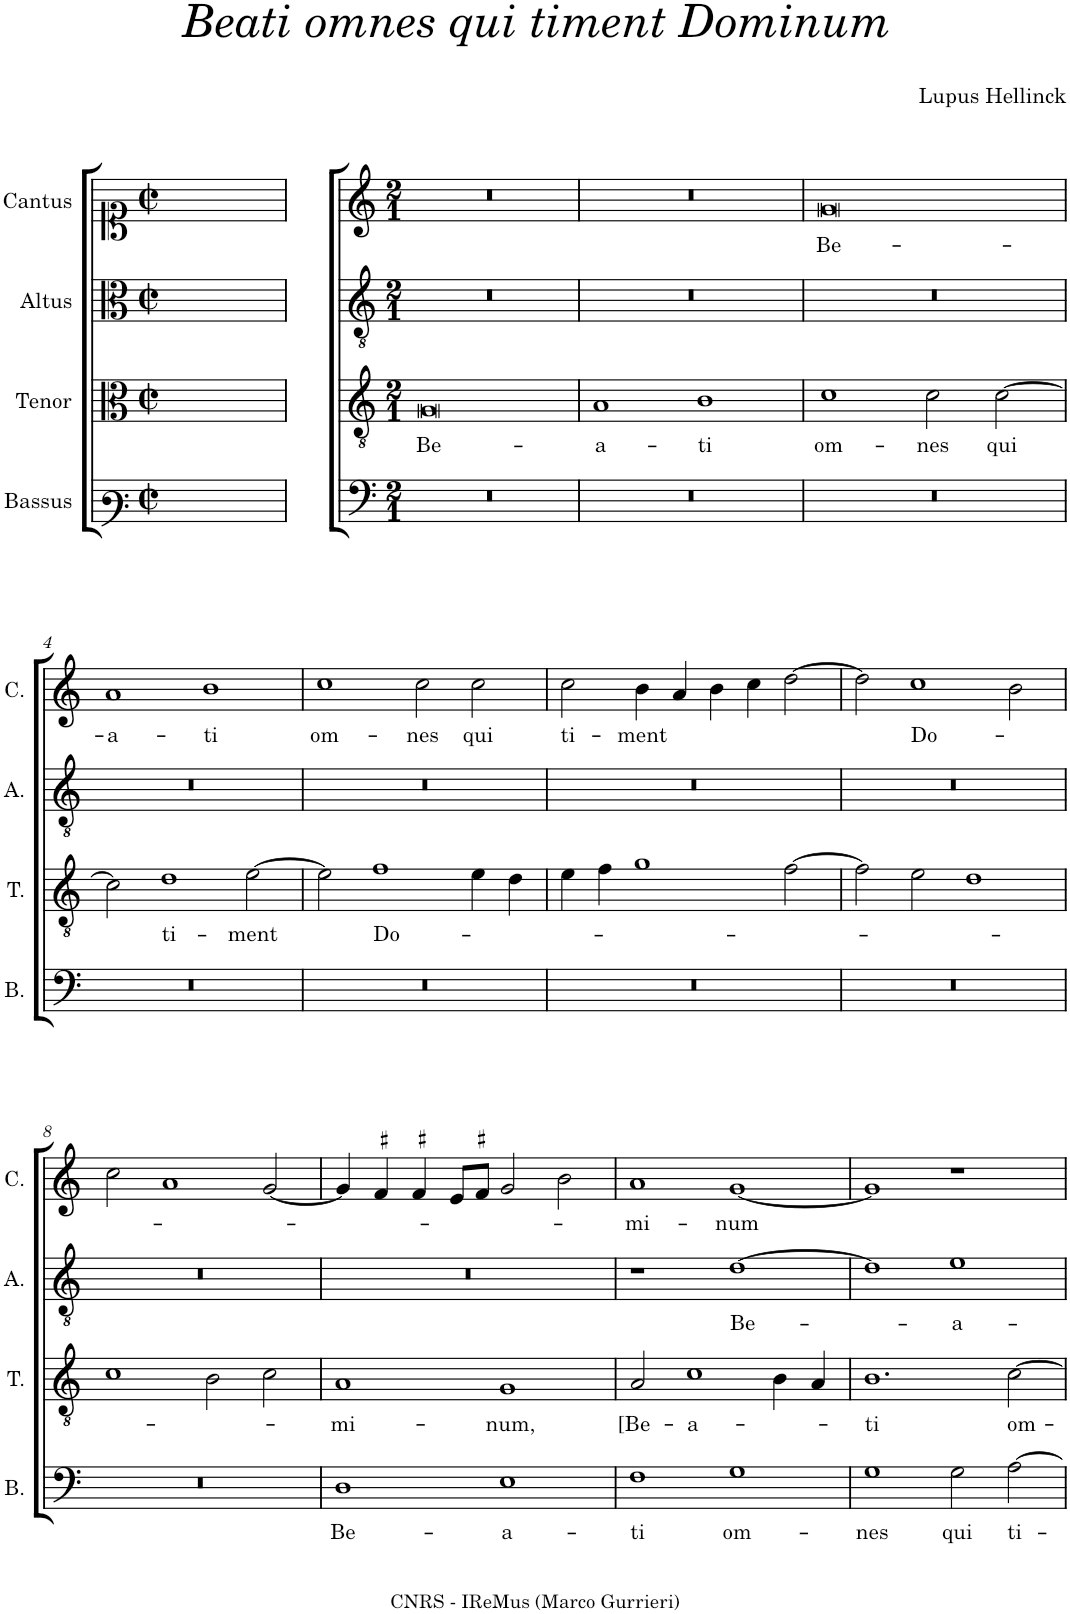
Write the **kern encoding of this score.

**kern	**text	**kern	**text	**kern	**text	**kern	**text
*part4	*part4	*part3	*part3	*part2	*part2	*part1	*part1
*staff4	*staff4	*staff3	*staff3	*staff2	*staff2	*staff1	*staff1
*I"Bassus	*	*I"Tenor	*	*I"Altus	*	*I"Cantus	*
*I'B.	*	*I'T.	*	*I'A.	*	*I'C.	*
*clefF3	*	*clefC3	*	*clefC3	*	*clefC1	*
*k[]	*	*k[]	*	*k[]	*	*k[]	*
*M2/2	*	*M2/2	*	*M2/2	*	*M2/2	*
*met(c|)	*	*met(c|)	*	*met(c|)	*	*met(c|)	*
=	=	=	=	=	=	=	=
1ryy	.	1ryy	.	1ryy	.	1ryy	.
=1	=1	=1	=1	=1	=1	=1	=1
*clefF4	*	*clefGv2	*	*clefGv2	*	*clefG2	*
*M2/1	*	*M2/1	*	*M2/1	*	*M2/1	*
!	!	!	!LO:LY:b	!	!	!	!
0r	.	0G	Be-	0r	.	0r	.
=2	=2	=2	=2	=2	=2	=2	=2
!	!	!	!LO:LY:b	!	!	!	!
0r	.	1A	-a-	0r	.	0r	.
!	!	!	!LO:LY:b	!	!	!	!
.	.	1B	-ti	.	.	.	.
=3	=3	=3	=3	=3	=3	=3	=3
!	!	!	!LO:LY:b	!	!	!	!LO:LY:b
0r	.	1c	om-	0r	.	0g	Be-
!	!	!	!LO:LY:b	!	!	!	!
.	.	2c\	-nes	.	.	.	.
!	!	!	!LO:LY:b	!	!	!	!
.	.	[2c\	qui	.	.	.	.
!!LO:LB:g=z
=4	=4	=4	=4	=4	=4	=4	=4
!	!	!	!	!	!	!	!LO:LY:b
0r	.	2c\]	.	0r	.	1a	-a-
!	!	!	!LO:LY:b	!	!	!	!
.	.	1d	ti-	.	.	.	.
!	!	!	!	!	!	!	!LO:LY:b
.	.	.	.	.	.	1b	-ti
!	!	!	!LO:LY:b	!	!	!	!
.	.	[2e\	-ment	.	.	.	.
=5	=5	=5	=5	=5	=5	=5	=5
!	!	!	!	!	!	!	!LO:LY:b
0r	.	2e\]	.	0r	.	1cc	om-
!	!	!	!LO:LY:b	!	!	!	!
.	.	1f	Do-	.	.	.	.
!	!	!	!	!	!	!	!LO:LY:b
.	.	.	.	.	.	2cc\	-nes
!	!	!	!	!	!	!	!LO:LY:b
.	.	4e\	.	.	.	2cc\	qui
.	.	4d\	.	.	.	.	.
=6	=6	=6	=6	=6	=6	=6	=6
!	!	!	!	!	!	!	!LO:LY:b
0r	.	4e\	.	0r	.	2cc\	ti-
.	.	4f\	.	.	.	.	.
!	!	!	!	!	!	!	!LO:LY:b
.	.	1g	.	.	.	4b\	-ment
.	.	.	.	.	.	4a/	.
.	.	.	.	.	.	4b\	.
.	.	.	.	.	.	4cc\	.
.	.	[2f\	.	.	.	[2dd\	.
=7	=7	=7	=7	=7	=7	=7	=7
0r	.	2f\]	.	0r	.	2dd\]	.
!	!	!	!	!	!	!	!LO:LY:b
.	.	2e\	.	.	.	1cc	Do-
.	.	1d	.	.	.	.	.
.	.	.	.	.	.	2b\	.
!!LO:LB:g=z
=8	=8	=8	=8	=8	=8	=8	=8
0r	.	1c	.	0r	.	2cc\	.
.	.	.	.	.	.	1a	.
.	.	2B\	.	.	.	.	.
.	.	2c\	.	.	.	[2g/	.
=9	=9	=9	=9	=9	=9	=9	=9
!	!LO:LY:b	!	!LO:LY:b	!	!	!	!
1D	Be-	1A	-mi-	0r	.	4g/]	.
.	.	.	.	.	.	4f#X/	.
.	.	.	.	.	.	4f#X/	.
.	.	.	.	.	.	8e/L	.
.	.	.	.	.	.	8f#X/J	.
!	!LO:LY:b	!	!LO:LY:b	!	!	!	!
1E	-a-	1G	-num,	.	.	2g/	.
.	.	.	.	.	.	2b\	.
=10	=10	=10	=10	=10	=10	=10	=10
!	!LO:LY:b	!	!LO:LY:b	!	!	!	!LO:LY:b
1F	-ti	2A/	[Be-	1r	.	1a	-mi-
!	!	!	!LO:LY:b	!	!	!	!
.	.	1c	-a-	.	.	.	.
!	!LO:LY:b	!	!	!	!LO:LY:b	!	!LO:LY:b
1G	om-	.	.	[1d	Be-	[1g	-num
.	.	4B\	.	.	.	.	.
.	.	4A/	.	.	.	.	.
=11	=11	=11	=11	=11	=11	=11	=11
!	!LO:LY:b	!	!LO:LY:b	!	!	!	!
1G	-nes	1.B	-ti	1d]	.	1g]	.
!	!LO:LY:b	!	!	!	!LO:LY:b	!	!
2G\	qui	.	.	1e	-a-	1r	.
!	!LO:LY:b	!	!LO:LY:b	!	!	!	!
[2A\	ti-	[2c\	om-	.	.	.	.
=	=	=	=	=	=	=	=
*-	*-	*-	*-	*-	*-	*-	*-
